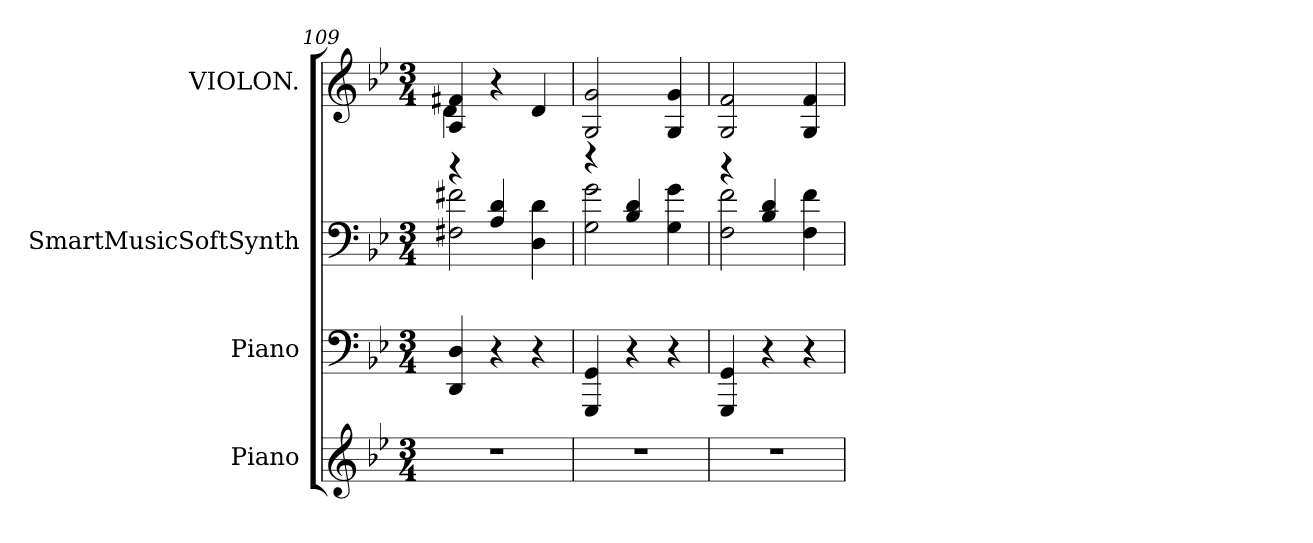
**kern	**kern	**kern	**kern
*part4	*part3	*part2	*part1
*staff4	*staff3	*staff2	*staff1
*I"Piano	*I"Piano	*I"SmartMusicSoftSynth	*I"VIOLON.
*I'P.	*	*	*
*clefG2	*clefF4	*clefF4	*clefG2
*k[b-e-]	*k[b-e-]	*k[b-e-]	*k[b-e-]
*B-:	*B-:	*B-:	*B-:
*M3/4	*M3/4	*M3/4	*M3/4
=109	=109	=109	=109
*	*	*^	*^
2.r	4DD/ 4D/	4r	2F#X\ 2f#X\	4A/ 4f#X/	4d\
.	4r	4A/ 4d/	.	4r	2ryy
.	4r	4ryy	4D\ 4d\	4d/	.
*	*	*	*	*v	*v
!!LO:LB:g=z
=110	=110	=110	=110	=110
2.r	4GGG/ 4GG/	4r	2G\ 2g\	2G/ 2g/
.	4r	4B-/ 4d/	.	.
.	4r	4ryy	4G\ 4g\	4G/ 4g/
=111	=111	=111	=111	=111
2.r	4GGG/ 4GG/	4r	2F\ 2f\	2G/ 2f/
.	4r	4B-/ 4d/	.	.
.	4r	4ryy	4F\ 4f\	4G/ 4f/
*	*	*v	*v	*
=	=	=	=
*-	*-	*-	*-
